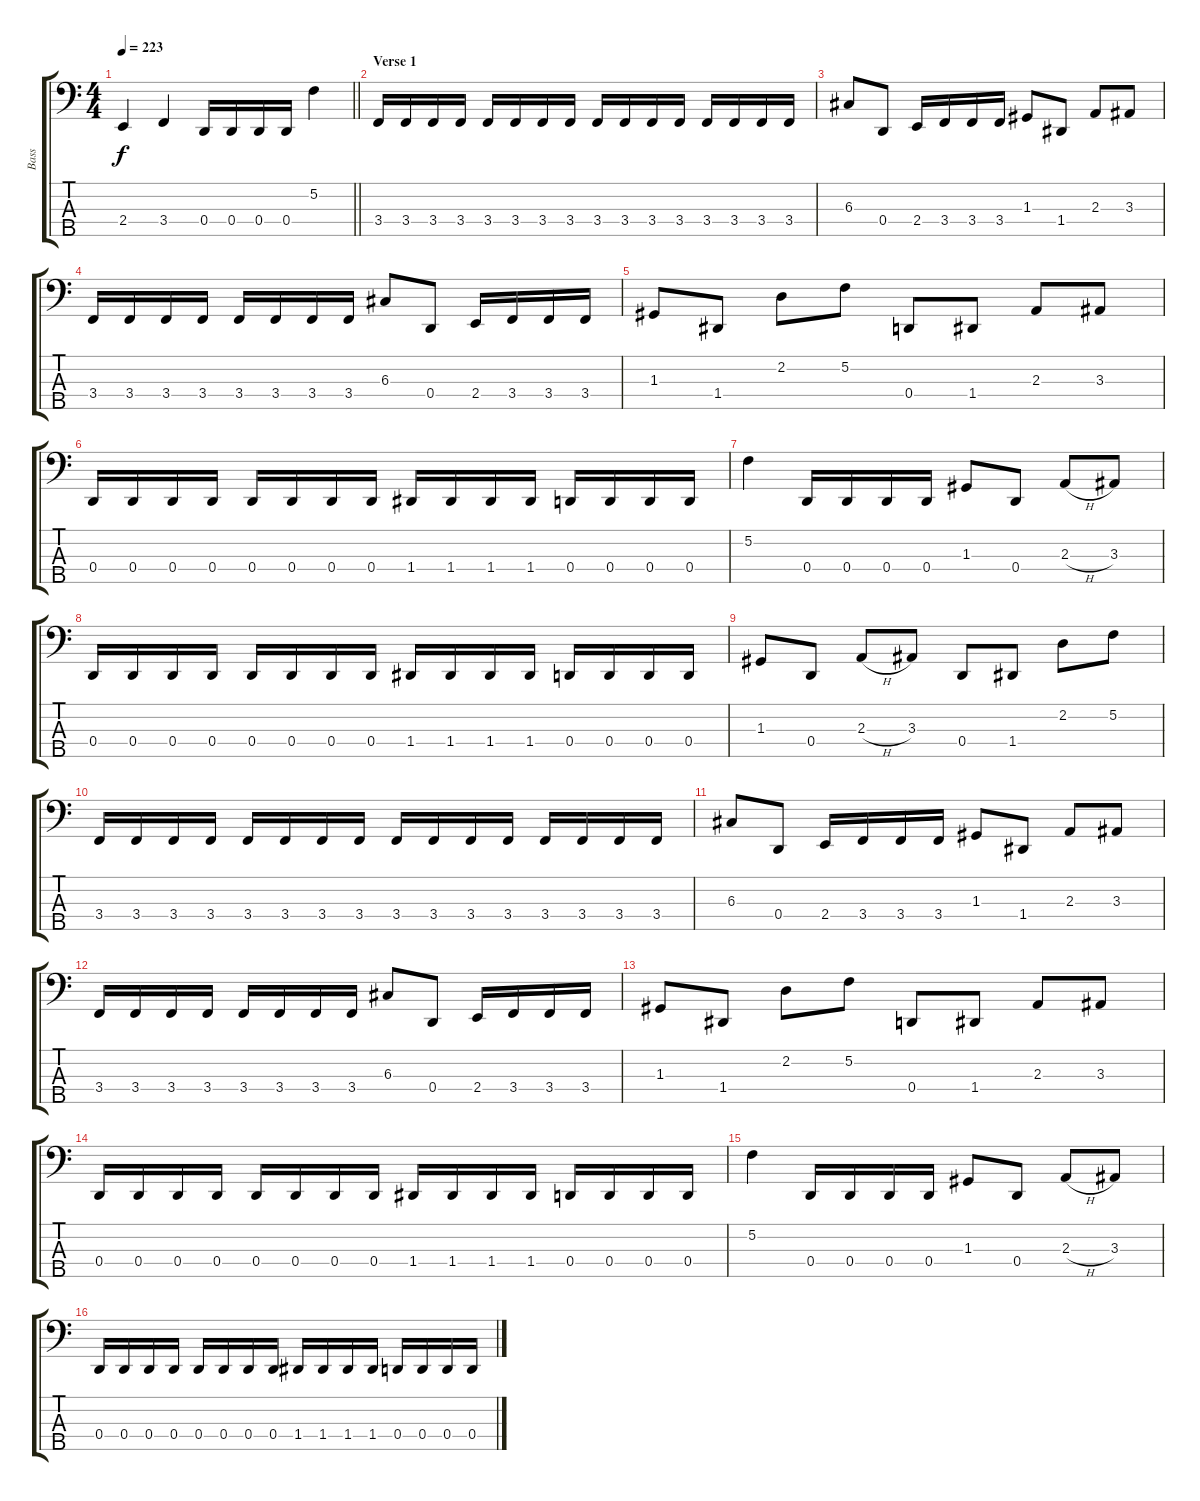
\track ("Bass" "Bass") {instrument electricbassfinger}
\staff {score tabs}
\tuning (F2 C2 G1 D1 A0) {hide}
\ts (4 4)
\tempo 223
\clef f4
\barLineRight lightlight
\ks c
2.4.4{dy f} 3.4.4 0.4.16 0.4.16 0.4.16 0.4.16 5.2.4 |
\section ("" "Verse 1")
3.4.16 3.4.16 3.4.16 3.4.16 3.4.16 3.4.16 3.4.16 3.4.16 3.4.16 3.4.16 3.4.16 3.4.16 3.4.16 3.4.16 3.4.16 3.4.16 |
6.3.8 0.4.8 2.4.16 3.4.16 3.4.16 3.4.16 1.3.8 1.4.8 2.3.8 3.3.8 |
3.4.16 3.4.16 3.4.16 3.4.16 3.4.16 3.4.16 3.4.16 3.4.16 6.3.8 0.4.8 2.4.16 3.4.16 3.4.16 3.4.16 |
1.3.8 1.4.8 2.2.8 5.2.8 0.4.8 1.4.8 2.3.8 3.3.8 |
0.4.16 0.4.16 0.4.16 0.4.16 0.4.16 0.4.16 0.4.16 0.4.16 1.4.16 1.4.16 1.4.16 1.4.16 0.4.16 0.4.16 0.4.16 0.4.16 |
5.2.4 0.4.16 0.4.16 0.4.16 0.4.16 1.3.8 0.4.8 2.3{h}.8 3.3.8 |
0.4.16 0.4.16 0.4.16 0.4.16 0.4.16 0.4.16 0.4.16 0.4.16 1.4.16 1.4.16 1.4.16 1.4.16 0.4.16 0.4.16 0.4.16 0.4.16 |
1.3.8 0.4.8 2.3{h}.8 3.3.8 0.4.8 1.4.8 2.2.8 5.2.8 |
3.4.16 3.4.16 3.4.16 3.4.16 3.4.16 3.4.16 3.4.16 3.4.16 3.4.16 3.4.16 3.4.16 3.4.16 3.4.16 3.4.16 3.4.16 3.4.16 |
6.3.8 0.4.8 2.4.16 3.4.16 3.4.16 3.4.16 1.3.8 1.4.8 2.3.8 3.3.8 |
3.4.16 3.4.16 3.4.16 3.4.16 3.4.16 3.4.16 3.4.16 3.4.16 6.3.8 0.4.8 2.4.16 3.4.16 3.4.16 3.4.16 |
1.3.8 1.4.8 2.2.8 5.2.8 0.4.8 1.4.8 2.3.8 3.3.8 |
0.4.16 0.4.16 0.4.16 0.4.16 0.4.16 0.4.16 0.4.16 0.4.16 1.4.16 1.4.16 1.4.16 1.4.16 0.4.16 0.4.16 0.4.16 0.4.16 |
5.2.4 0.4.16 0.4.16 0.4.16 0.4.16 1.3.8 0.4.8 2.3{h}.8 3.3.8 |
0.4.16 0.4.16 0.4.16 0.4.16 0.4.16 0.4.16 0.4.16 0.4.16 1.4.16 1.4.16 1.4.16 1.4.16 0.4.16 0.4.16 0.4.16 0.4.16
